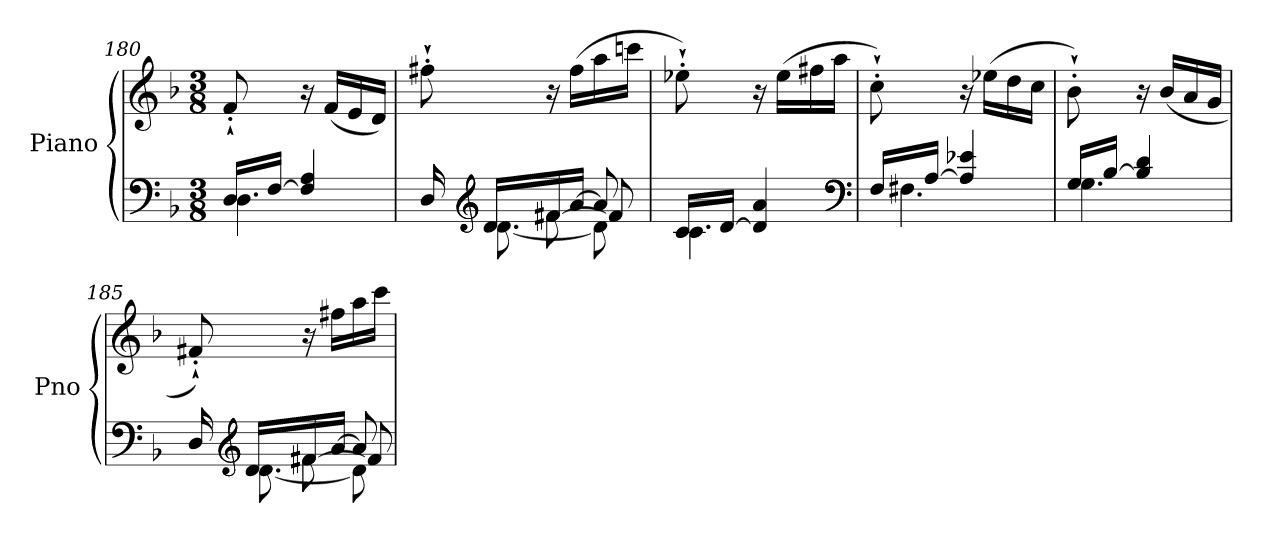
**kern	**kern
*part1	*part1
*staff2	*staff1
*I"Piano	*
*I'Pno	*
*clefF4	*clefG2
*k[b-]	*k[b-]
*F:	*F:
*M3/8	*M3/8
=180	=180
*^	*
16D/LL	4.D\	8f`'/
[16F/JJ	.	.
4F/] 4A/	.	16r
.	.	(16f/LL
.	.	16e/
.	.	16d/JJ)
=181	=181	=181
*	*^	*
16D/	16ryy	8ryy	8ff#X`'\
*clefG2	*	*	*
16d/LL	[8.d\	.	.
16f#/	.	[8f#X\	16r
[16a/JJ	.	.	(16ff#\LL
8a/]	8d\]	8f#/]	16aa\
.	.	.	16cccn\JJ
*	*v	*v	*
!!LO:LB:g=z
=182	=182	=182
16c/LL	4.c\	8ee-X`'\)
[16d/JJ	.	.
4d/] 4a/	.	16r
.	.	(16ee-\LL
.	.	16ff#X\
.	.	16aa\JJ
*clefF4	*	*
=183	=183	=183
16F/LL	4.F#X\	8cc`'\)
[16A/JJ	.	.
4A/] 4e-X/	.	16r
.	.	(16ee-X\LL
.	.	16dd\
.	.	16cc\JJ
=184	=184	=184
16G/LL	4.G\	8b-`'\)
[16B-/JJ	.	.
4B-/] 4d/	.	16r
.	.	(16b-/LL
.	.	16a/
.	.	16g/JJ
=185	=185	=185
*	*^	*
16D/	16ryy	8ryy	8f#X`'/)
*clefG2	*	*	*
16d/LL	[8.d\	.	.
16f#/	.	[8f#X\	16r
[16a/JJ	.	.	16ff#X\LL
8a/]	8d\]	8f#/]	16aa\
.	.	.	16ccc\JJ
*v	*v	*v	*
=	=
*-	*-
